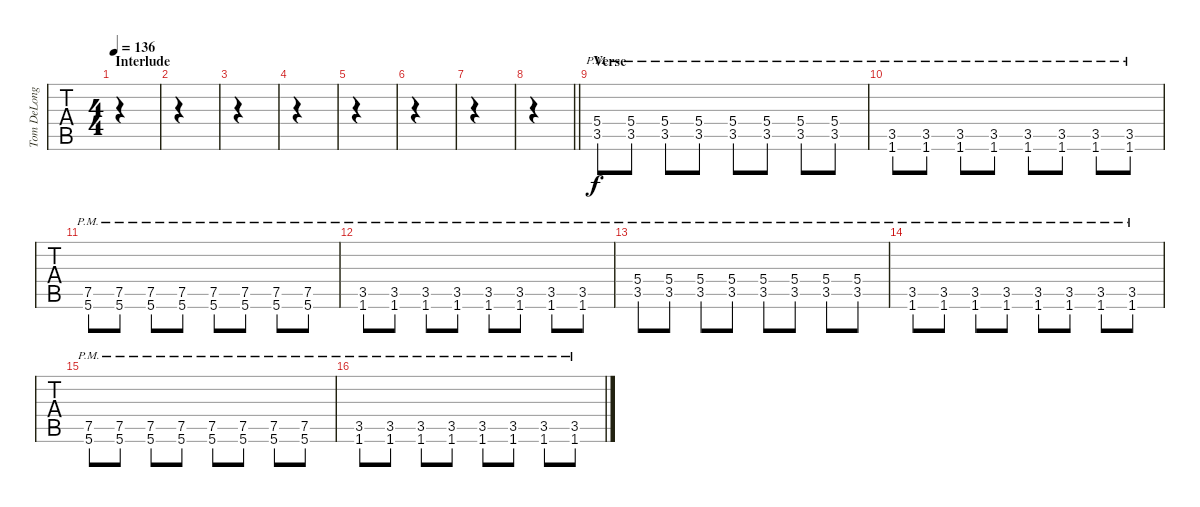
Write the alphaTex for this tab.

\track ("Tom DeLonge - Guitar Two" "Tom DeLong") {instrument electricguitarclean}
\staff {tabs}
\tuning (E4 B3 G3 D3 A2 E2) {hide}
\ts (4 4)
\section ("" "Interlude")
\tempo 136
\clef g2
\ks c
|
|
|
|
|
|
|
\barLineRight lightlight
|
\section ("" "Verse")
(5.4{pm} 3.5{pm}).8{dy f instrument overdrivenguitar} (5.4{pm} 3.5{pm}).8 (5.4{pm} 3.5{pm}).8 (5.4{pm} 3.5{pm}).8 (5.4{pm} 3.5{pm}).8 (5.4{pm} 3.5{pm}).8 (5.4{pm} 3.5{pm}).8 (5.4{pm} 3.5{pm}).8 |
(3.5{pm} 1.6{pm}).8 (3.5{pm} 1.6{pm}).8 (3.5{pm} 1.6{pm}).8 (3.5{pm} 1.6{pm}).8 (3.5{pm} 1.6{pm}).8 (3.5{pm} 1.6{pm}).8 (3.5{pm} 1.6{pm}).8 (3.5{pm} 1.6{pm}).8 |
(7.5{pm} 5.6{pm}).8 (7.5{pm} 5.6{pm}).8 (7.5{pm} 5.6{pm}).8 (7.5{pm} 5.6{pm}).8 (7.5{pm} 5.6{pm}).8 (7.5{pm} 5.6{pm}).8 (7.5{pm} 5.6{pm}).8 (7.5{pm} 5.6{pm}).8 |
(3.5{pm} 1.6{pm}).8 (3.5{pm} 1.6{pm}).8 (3.5{pm} 1.6{pm}).8 (3.5{pm} 1.6{pm}).8 (3.5{pm} 1.6{pm}).8 (3.5{pm} 1.6{pm}).8 (3.5{pm} 1.6{pm}).8 (3.5{pm} 1.6{pm}).8 |
(5.4{pm} 3.5{pm}).8 (5.4{pm} 3.5{pm}).8 (5.4{pm} 3.5{pm}).8 (5.4{pm} 3.5{pm}).8 (5.4{pm} 3.5{pm}).8 (5.4{pm} 3.5{pm}).8 (5.4{pm} 3.5{pm}).8 (5.4{pm} 3.5{pm}).8 |
(3.5{pm} 1.6{pm}).8 (3.5{pm} 1.6{pm}).8 (3.5{pm} 1.6{pm}).8 (3.5{pm} 1.6{pm}).8 (3.5{pm} 1.6{pm}).8 (3.5{pm} 1.6{pm}).8 (3.5{pm} 1.6{pm}).8 (3.5{pm} 1.6{pm}).8 |
(7.5{pm} 5.6{pm}).8 (7.5{pm} 5.6{pm}).8 (7.5{pm} 5.6{pm}).8 (7.5{pm} 5.6{pm}).8 (7.5{pm} 5.6{pm}).8 (7.5{pm} 5.6{pm}).8 (7.5{pm} 5.6{pm}).8 (7.5{pm} 5.6{pm}).8 |
(3.5{pm} 1.6{pm}).8 (3.5{pm} 1.6{pm}).8 (3.5{pm} 1.6{pm}).8 (3.5{pm} 1.6{pm}).8 (3.5{pm} 1.6{pm}).8 (3.5{pm} 1.6{pm}).8 (3.5{pm} 1.6{pm}).8 (3.5{pm} 1.6{pm}).8
